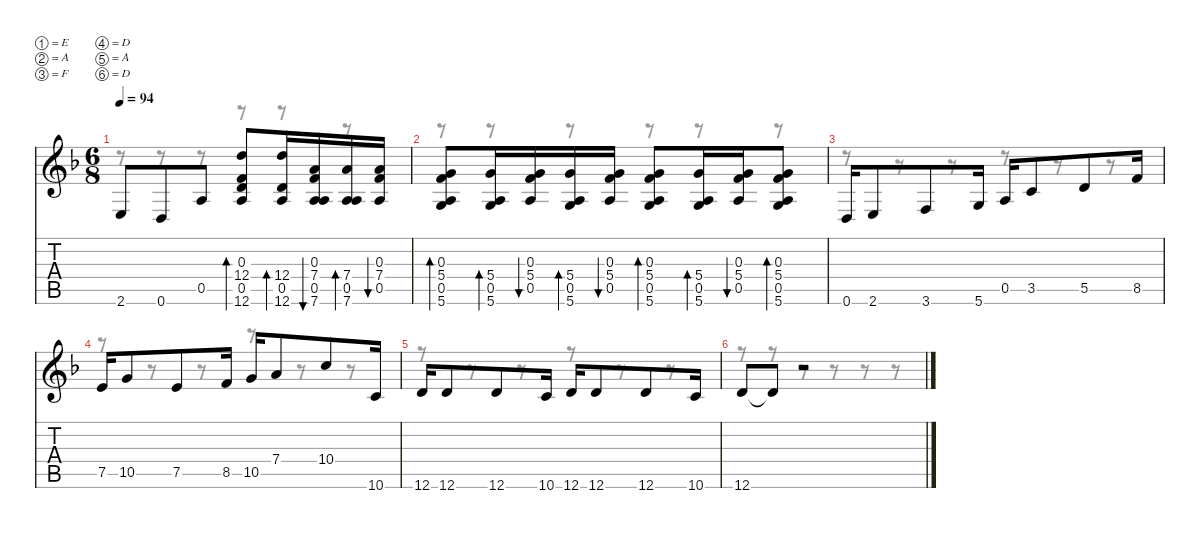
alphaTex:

\defaultSystemsLayout 4
\hideDynamics
\bracketExtendMode nobrackets
\singleTrackTrackNamePolicy hidden
\multiTrackTrackNamePolicy hidden
\otherSystemsTrackNameOrientation horizontal
\track ("M. Akerfeldt" "dist.guit.") {defaultSystemsLayout 4 instrument distortionguitar}
\staff {score tabs}
\tuning (E4 A3 F3 D3 A2 D2)
\voice
\ts (6 8)
\tempo 94
\clef g2
\ks dminor
2.6{acc forcenatural}.8{dy ff beam Up} 0.6{acc forcenatural}.8{beam Up} 0.5{acc forcenatural}.8{beam Up} (0.3{acc forcenatural} 12.4{acc forcenatural} 0.5{acc forcenatural} 12.6{acc forcenatural}).8{bd 60 dy f beam Up} (12.4{acc forcenatural} 0.5{acc forcenatural} 12.6{acc forcenatural}).16{bd 60 beam Up} (0.3{acc forcenatural} 7.4{acc forcenatural} 0.5{acc forcenatural} 7.6{acc forcenatural}).16{bu 60 beam Up} (7.4{acc forcenatural} 0.5{acc forcenatural} 7.6{acc forcenatural}).16{bd 60 beam Up} (0.3{acc forcenatural} 7.4{acc forcenatural} 0.5{acc forcenatural}).16{bu 60 beam Up} |
(0.3{acc forcenatural} 5.4{acc forcenatural} 0.5{acc forcenatural} 5.6{acc forcenatural}).8{bd 60 beam Up} (5.4{acc forcenatural} 0.5{acc forcenatural} 5.6{acc forcenatural}).16{bd 60 beam Up} (0.3{acc forcenatural} 5.4{acc forcenatural} 0.5{acc forcenatural}).16{bu 60 beam Up} (5.4{acc forcenatural} 0.5{acc forcenatural} 5.6{acc forcenatural}).16{bd 60 beam Up} (0.3{acc forcenatural} 5.4{acc forcenatural} 0.5{acc forcenatural}).16{bu 60 beam Up} (0.3{acc forcenatural} 5.4{acc forcenatural} 0.5{acc forcenatural} 5.6{acc forcenatural}).8{bd 60 beam Up} (5.4{acc forcenatural} 0.5{acc forcenatural} 5.6{acc forcenatural}).16{bd 60 beam Up} (0.3{acc forcenatural} 5.4{acc forcenatural} 0.5{acc forcenatural}).16{bu 60 beam Up} (0.3{acc forcenatural} 5.4{acc forcenatural} 0.5{acc forcenatural} 5.6{acc forcenatural}).8{bd 60 beam Up} |
0.6{acc forcenatural}.16{beam Up} 2.6{acc forcenatural}.8{beam Up} 3.6{acc forcenatural}.8{beam Up} 5.6{acc forcenatural}.16{beam Up} 0.5{acc forcenatural}.16{beam Up} 3.5{acc forcenatural}.8{beam Up} 5.5{acc forcenatural}.8{beam Up} 8.5{acc forcenatural}.16{beam Up} |
7.5{acc forcenatural}.16{beam Up} 10.5{acc forcenatural}.8{beam Up} 7.5{acc forcenatural}.8{beam Up} 8.5{acc forcenatural}.16{beam Up} 10.5{acc forcenatural}.16{beam Up} 7.4{acc forcenatural}.8{beam Up} 10.4{acc forcenatural}.8{beam Up} 10.6{acc forcenatural}.16{beam Up} |
12.6{acc forcenatural}.16{beam Up} 12.6{acc forcenatural}.8{beam Up} 12.6{acc forcenatural}.8{beam Up} 10.6{acc forcenatural}.16{beam Up} 12.6{acc forcenatural}.16{beam Up} 12.6{acc forcenatural}.8{beam Up} 12.6{acc forcenatural}.8{beam Up} 10.6{acc forcenatural}.16{beam Up} |
12.6{acc forcenatural}.8{beam Up} 12.6{t acc forcenatural}.8{beam Up} r.2{beam Up}
\voice
\clef g2
\ottava regular
\simile none
\ks dminor
r.8{dy mf beam Down} r.8{beam Down} r.8{beam Down} r.8{beam Down} r.8{beam Down} r.8{beam Down} |
r.8{beam Down} r.8{beam Down} r.8{beam Down} r.8{beam Down} r.8{beam Down} r.8{beam Down} |
r.8{beam Down} r.8{beam Down} r.8{beam Down} r.8{beam Down} r.8{beam Down} r.8{beam Down} |
r.8{beam Down} r.8{beam Down} r.8{beam Down} r.8{beam Down} r.8{beam Down} r.8{beam Down} |
r.8{beam Down} r.8{beam Down} r.8{beam Down} r.8{beam Down} r.8{beam Down} r.8{beam Down} |
r.8{beam Down} r.8{beam Down} r.8{beam Down} r.8{beam Down} r.8{beam Down} r.8{beam Down}
